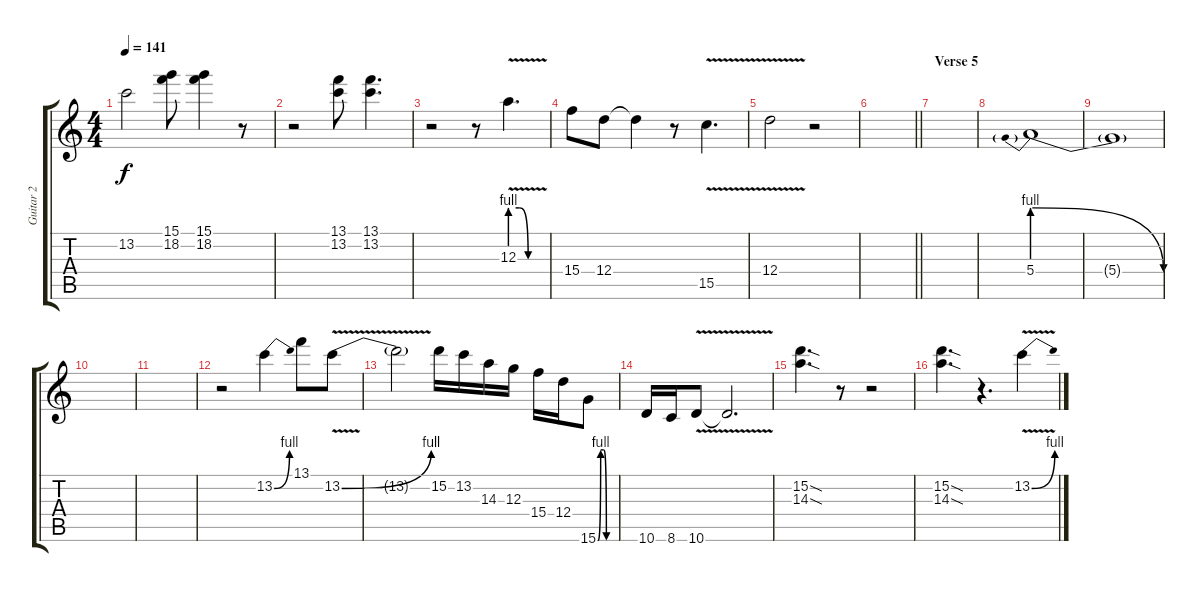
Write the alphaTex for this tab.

\track ("Guitar 2" "Guitar 2") {instrument overdrivenguitar}
\staff {score tabs}
\tuning (E4 B3 G3 D3 A2 E2) {hide}
\ts (4 4)
\tempo 141
\clef g2
\ks c
13.2{t}.2{dy f} (15.1 18.2).8 (15.1 18.2).4 r.8 |
r.2 (13.1 13.2).8 (13.1 13.2).4{d} |
r.2 r.8 12.3{be (custom 0 4 15 4 30 0 60 0) v}.4{d} |
15.4.8 12.4.8 12.4{t}.4 r.8 15.5{v}.4{d} |
12.4{v}.2 r.2 |
\barLineRight lightlight
|
\section ("" "Verse 5")
|
5.4{be (prebendrelease 0 4 60 0)}.1 |
5.4{t}.1 |
|
|
r.2 13.2{be (bend 0 0 60 4)}.4 13.1.8 13.2{be (bend 0 0 60 4) v}.8 |
13.2{t}.2 15.2.16 13.2.16 14.3.16 12.3.16 15.4.16 12.4.16 15.6{be (custom 0 0 10 4 20 4 30 0 60 0)}.8 |
10.6.16 8.6.16 10.6{v}.8 10.6{t}.2{d} |
(15.2{sod} 14.3{sod}).4{d} r.8 r.2 |
(15.2{sod} 14.3{sod}).4{d} r.4{d} 13.2{be (bend 0 0 60 4) v}.4
